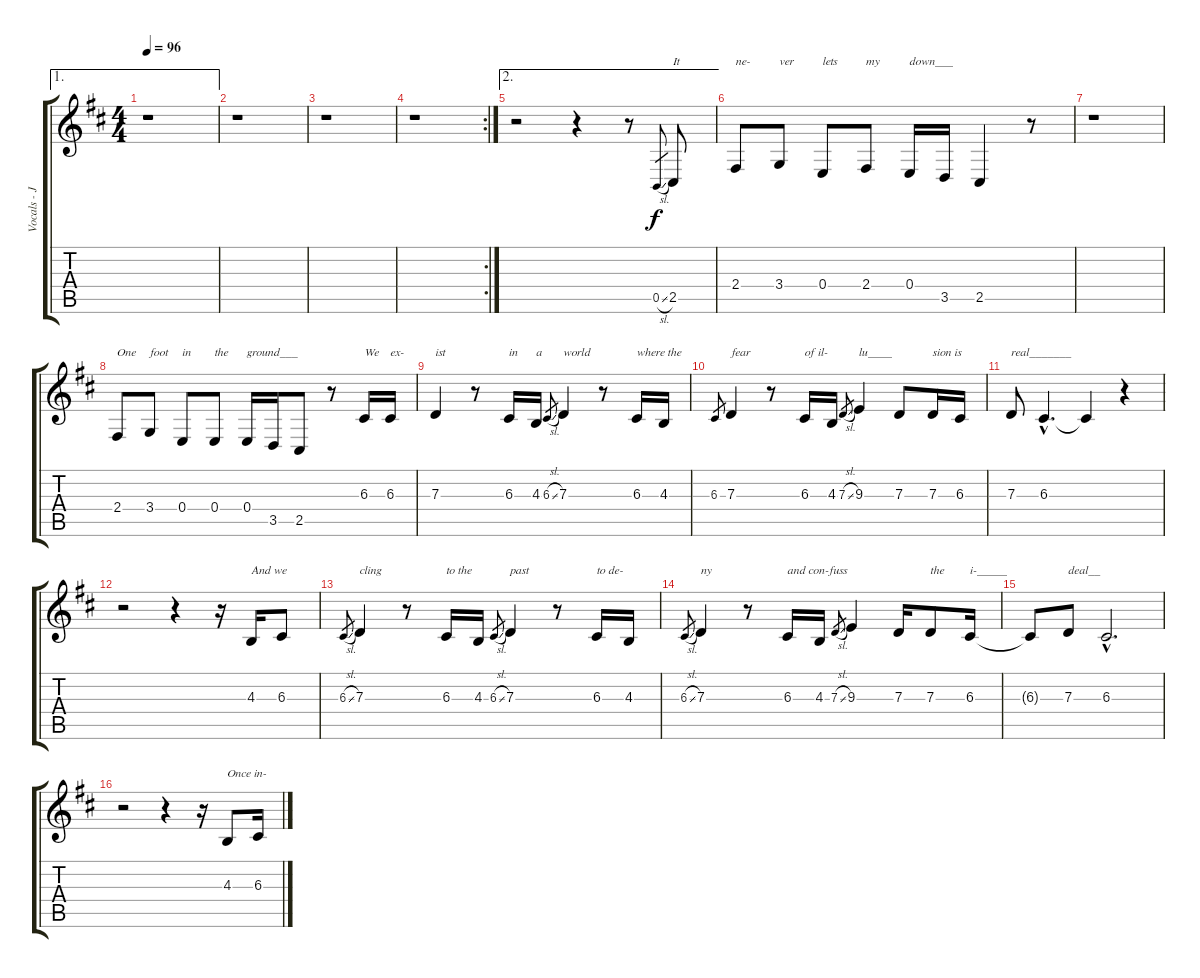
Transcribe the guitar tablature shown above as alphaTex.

\track ("Vocals - Jeff Martin" "Vocals - J") {instrument lead6voice}
\staff {score tabs}
\tuning (E4 B3 G3 E3 B2 E2) {hide}
\ae 1
\ts (4 4)
\tempo 96
\clef g2
\ks d
r.1{dy f} |
r.1 |
r.1 |
\rc 2
r.1 |
\ae 2
r.2 r.4 r.8 0.5{sl}.8{gr} 2.5.8{txt "It"} |
2.4.8{txt "ne-"} 3.4.8{txt "ver"} 0.4.8{txt "lets"} 2.4.8{txt "my"} 0.4.16{txt "down___"} 3.5.16 2.5.4 r.8 |
r.1 |
2.4.8{txt "One"} 3.4.8{txt "foot"} 0.4.8{txt "in"} 0.4.8{txt "the"} 0.4.16{txt "ground___"} 3.5.16 2.5.8 r.8 6.3.16{txt "We"} 6.3.16{txt "ex-"} |
7.3.4{txt "ist"} r.8 6.3.16{txt "in"} 4.3.16{txt "a"} 6.3{sl}.8{gr} 7.3.4{txt "world"} r.8 6.3.16{txt "where the"} 4.3.16 |
6.3.8{gr} 7.3.4{txt "fear"} r.8 6.3.16{txt "of il-"} 4.3.16 7.3{sl}.8{gr} 9.3.4{txt "lu____"} 7.3.8 7.3.16{txt "sion is"} 6.3.16 |
7.3.8{txt "real_______"} 6.3{hac}.4{d} 6.3{t}.4 r.4 |
r.2 r.4 r.16 4.3.16{txt "And we"} 6.3.8 |
6.3{sl}.8{gr} 7.3.4{txt "cling"} r.8 6.3.16{txt "to the"} 4.3.16 6.3{sl}.8{gr} 7.3.4{txt "past"} r.8 6.3.16{txt "to de-"} 4.3.16 |
6.3{sl}.8{gr} 7.3.4{txt "ny"} r.8 6.3.16{txt "and con-fuss"} 4.3.16 7.3{sl}.8{gr} 9.3.4 7.3.16 7.3.8{txt "the"} 6.3.16{txt "i-_____"} |
6.3{t}.8 7.3.8{txt "deal__"} 6.3{hac}.2{d} |
r.2 r.4 r.16 4.3.8{txt "Once in-"} 6.3.16
